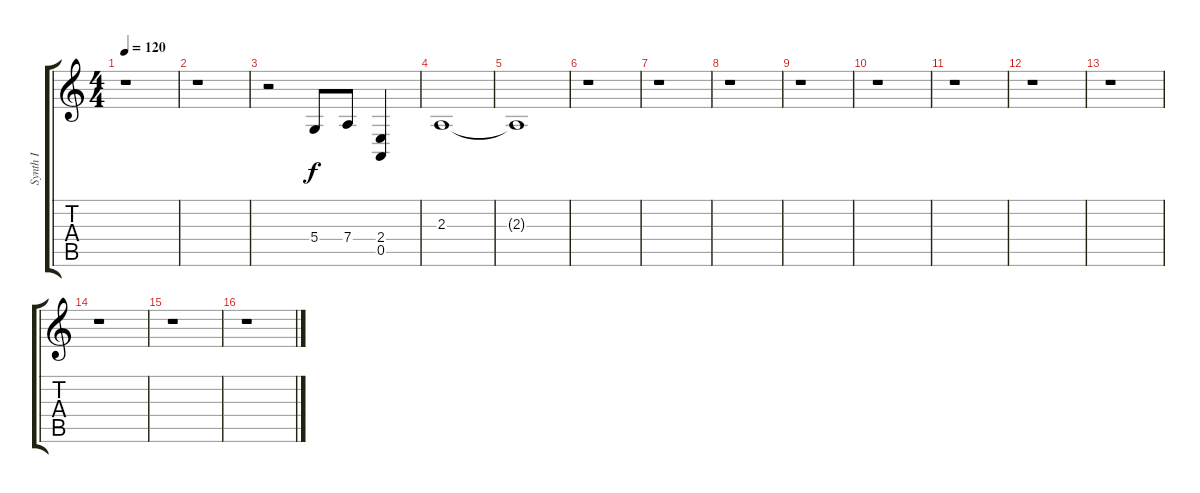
\track ("Synth I" "Synth I") {instrument stringensemble1}
\staff {score tabs}
\tuning (E4 B3 G3 D3 A2 E2) {hide}
\ts (4 4)
\tempo 120
\clef g2
\ks c
r.1{dy f} |
r.1 |
r.2{volume 12} 5.4.8 7.4.8 (2.4 0.5).4 |
2.3.1 |
2.3{t}.1 |
r.1 |
r.1 |
r.1 |
r.1 |
r.1 |
r.1 |
r.1 |
r.1 |
r.1 |
r.1 |
r.1
